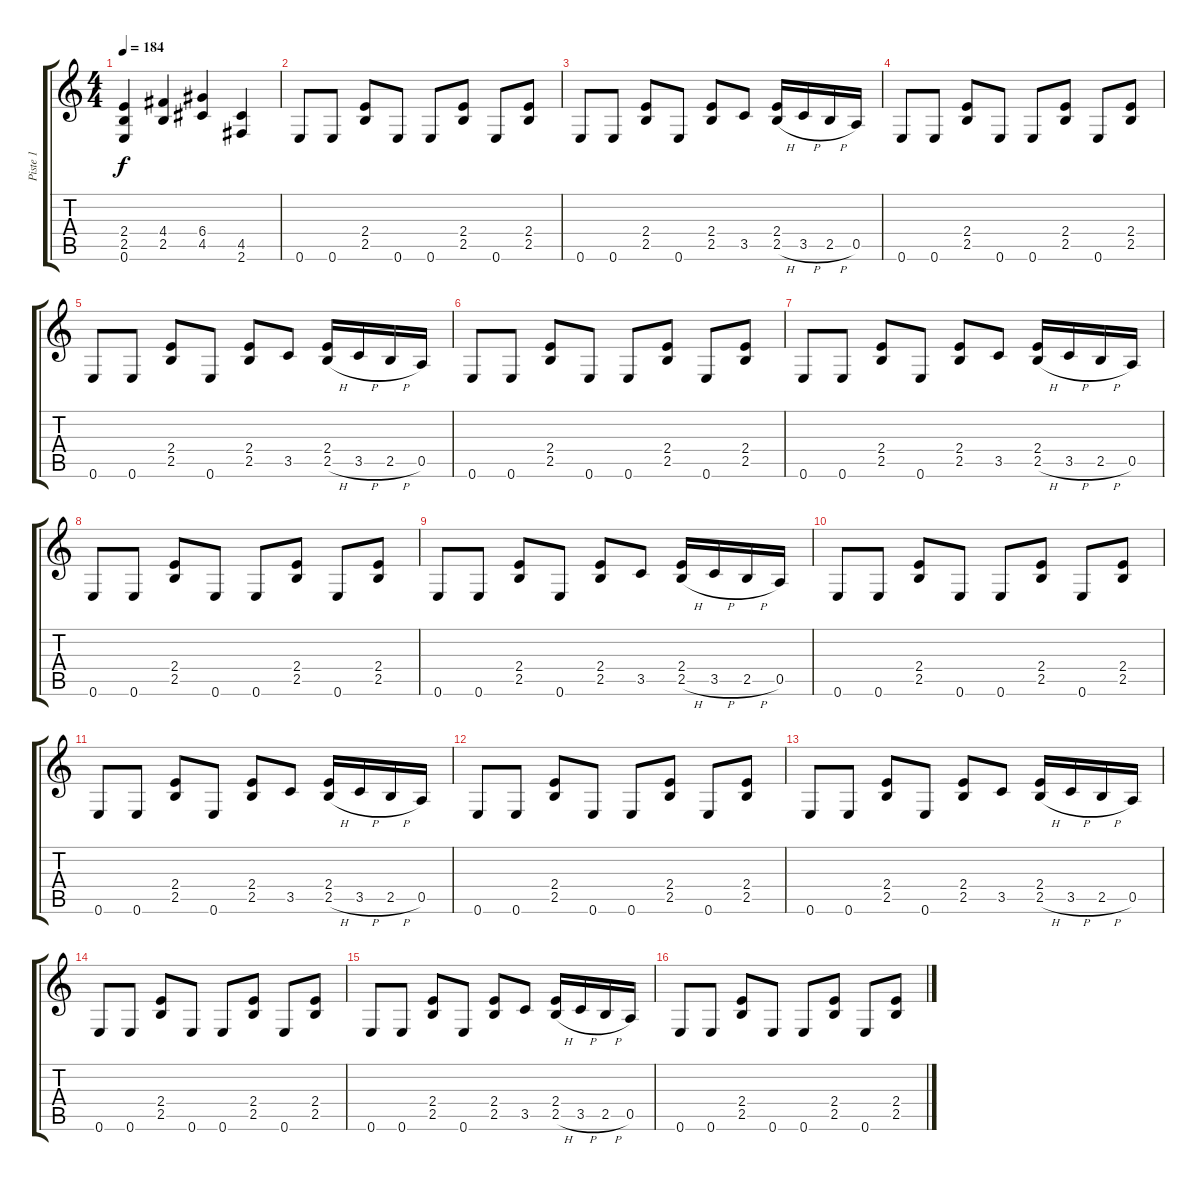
\track ("Piste 1" "Piste 1") {instrument distortionguitar}
\staff {score tabs}
\tuning (E4 B3 G3 D3 A2 E2) {hide}
\ts (4 4)
\tempo 184
\clef g2
\ks c
(2.4 2.5 0.6).4{dy f} (4.4 2.5).4 (6.4 4.5).4 (4.5 2.6).4 |
0.6.8 0.6.8 (2.4 2.5).8 0.6.8 0.6.8 (2.4 2.5).8 0.6.8 (2.4 2.5).8 |
0.6.8 0.6.8 (2.4 2.5).8 0.6.8 (2.4 2.5).8 3.5.8 (2.4 2.5{h}).16 3.5{h}.16 2.5{h}.16 0.5.16 |
0.6.8 0.6.8 (2.4 2.5).8 0.6.8 0.6.8 (2.4 2.5).8 0.6.8 (2.4 2.5).8 |
0.6.8 0.6.8 (2.4 2.5).8 0.6.8 (2.4 2.5).8 3.5.8 (2.4 2.5{h}).16 3.5{h}.16 2.5{h}.16 0.5.16 |
0.6.8 0.6.8 (2.4 2.5).8 0.6.8 0.6.8 (2.4 2.5).8 0.6.8 (2.4 2.5).8 |
0.6.8 0.6.8 (2.4 2.5).8 0.6.8 (2.4 2.5).8 3.5.8 (2.4 2.5{h}).16 3.5{h}.16 2.5{h}.16 0.5.16 |
0.6.8 0.6.8 (2.4 2.5).8 0.6.8 0.6.8 (2.4 2.5).8 0.6.8 (2.4 2.5).8 |
0.6.8 0.6.8 (2.4 2.5).8 0.6.8 (2.4 2.5).8 3.5.8 (2.4 2.5{h}).16 3.5{h}.16 2.5{h}.16 0.5.16 |
0.6.8 0.6.8 (2.4 2.5).8 0.6.8 0.6.8 (2.4 2.5).8 0.6.8 (2.4 2.5).8 |
0.6.8 0.6.8 (2.4 2.5).8 0.6.8 (2.4 2.5).8 3.5.8 (2.4 2.5{h}).16 3.5{h}.16 2.5{h}.16 0.5.16 |
0.6.8 0.6.8 (2.4 2.5).8 0.6.8 0.6.8 (2.4 2.5).8 0.6.8 (2.4 2.5).8 |
0.6.8 0.6.8 (2.4 2.5).8 0.6.8 (2.4 2.5).8 3.5.8 (2.4 2.5{h}).16 3.5{h}.16 2.5{h}.16 0.5.16 |
0.6.8 0.6.8 (2.4 2.5).8 0.6.8 0.6.8 (2.4 2.5).8 0.6.8 (2.4 2.5).8 |
0.6.8 0.6.8 (2.4 2.5).8 0.6.8 (2.4 2.5).8 3.5.8 (2.4 2.5{h}).16 3.5{h}.16 2.5{h}.16 0.5.16 |
0.6.8 0.6.8 (2.4 2.5).8 0.6.8 0.6.8 (2.4 2.5).8 0.6.8 (2.4 2.5).8
